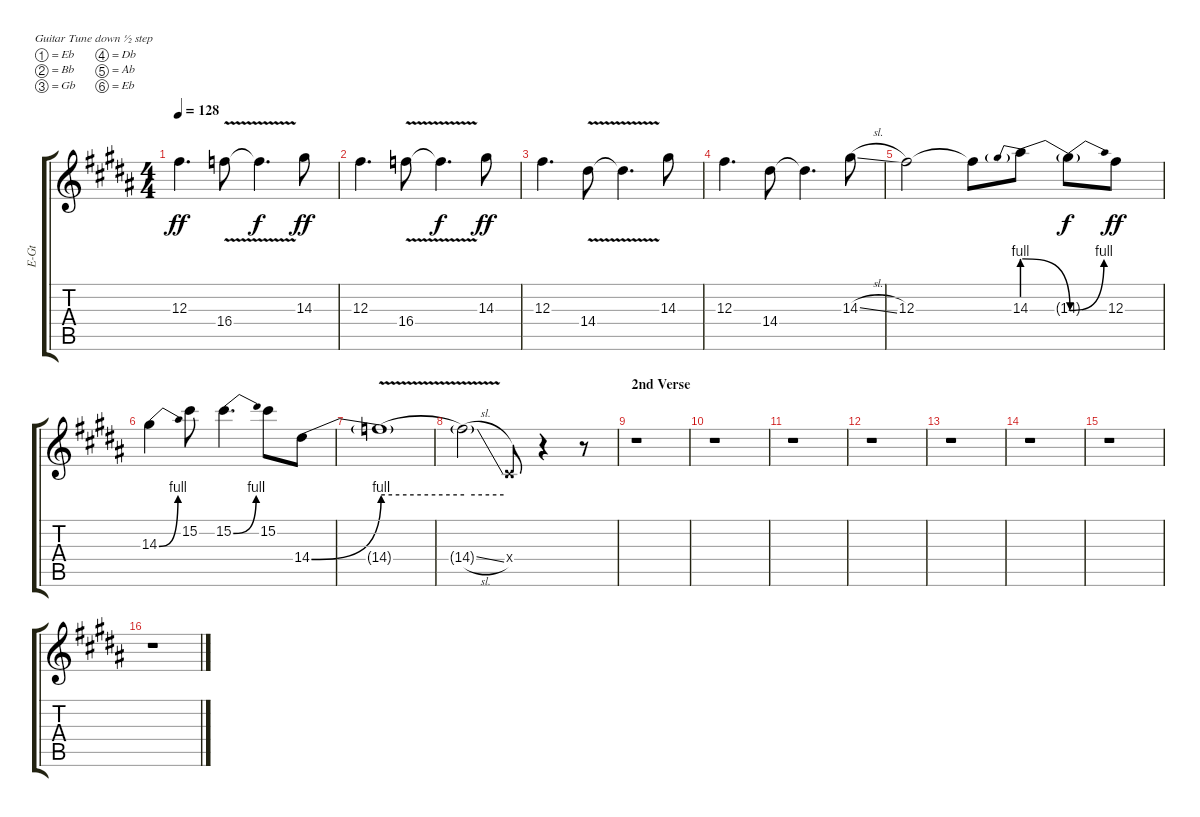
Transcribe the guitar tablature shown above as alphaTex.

\bracketExtendMode groupsimilarinstruments
\otherSystemsTrackNameOrientation horizontal
\track ("Guitar 1 (Slash)" "E-Gt") {defaultSystemsLayout 4 instrument overdrivenguitar}
\staff {score tabs}
\tuning (Eb4 Bb3 Gb3 Db3 Ab2 Eb2)
\ts (4 4)
\tempo 128
\clef g2
\ks b
12.3{acc forcenatural}.4{d dy ff beam Down} 16.4{v acc b}.8{beam Down} 16.4{v t acc b}.4{d dy f beam Down} 14.3{acc forcenatural}.8{dy ff beam Down} |
12.3{acc forcenatural}.4{d beam Down} 16.4{v acc b}.8{beam Down} 16.4{v t acc b}.4{d dy f beam Down} 14.3{acc forcenatural}.8{dy ff beam Down} |
12.3{acc forcenatural}.4{d beam Down} 14.4{v acc forcenatural}.8{beam Down} 14.4{t acc forcenatural}.4{d beam Down} 14.3{acc forcenatural}.8{beam Down} |
12.3{acc forcenatural}.4{d beam Down} 14.4{acc forcenatural}.8{beam Down} 14.4{t acc forcenatural}.4{d beam Down} 14.3{sl acc forcenatural}.8{beam Down} |
12.3{acc forcenatural}.2{beam Down} 12.3{t acc forcenatural}.8{beam Down} 14.3{be (prebendrelease 0 4 59.4 0)}.8{beam Down} 14.3{be (bend 0 0 60 4) t acc forcenatural}.8{dy f beam Down} 12.3{acc forcenatural}.8{dy ff beam Down} |
14.3{be (bend 0 0 60 4) acc forcenatural}.4{beam Down} 15.2{acc forcenatural}.8{beam Down} 15.2{be (bend 0 0 15 4) acc forcenatural}.4{d beam Down} 15.2{acc forcenatural}.8{beam Down} 14.4{be (bend 0 0 60 4) acc forcenatural}.8{beam Down} |
14.4{be (hold 0 4 60 4) v t}.1{beam Down} |
14.4{be (hold 0 4 60 4) v sl t}.2{beam Down} 0.4{x acc forcenatural}.8{beam Up} r.4{beam Up} r.8{beam Up} |
\section ("" "2nd Verse")
r.1{beam Down} |
r.1{beam Down} |
r.1{beam Down} |
r.1{beam Down} |
r.1{beam Down} |
r.1{beam Down} |
r.1{beam Down} |
r.1{beam Down}
